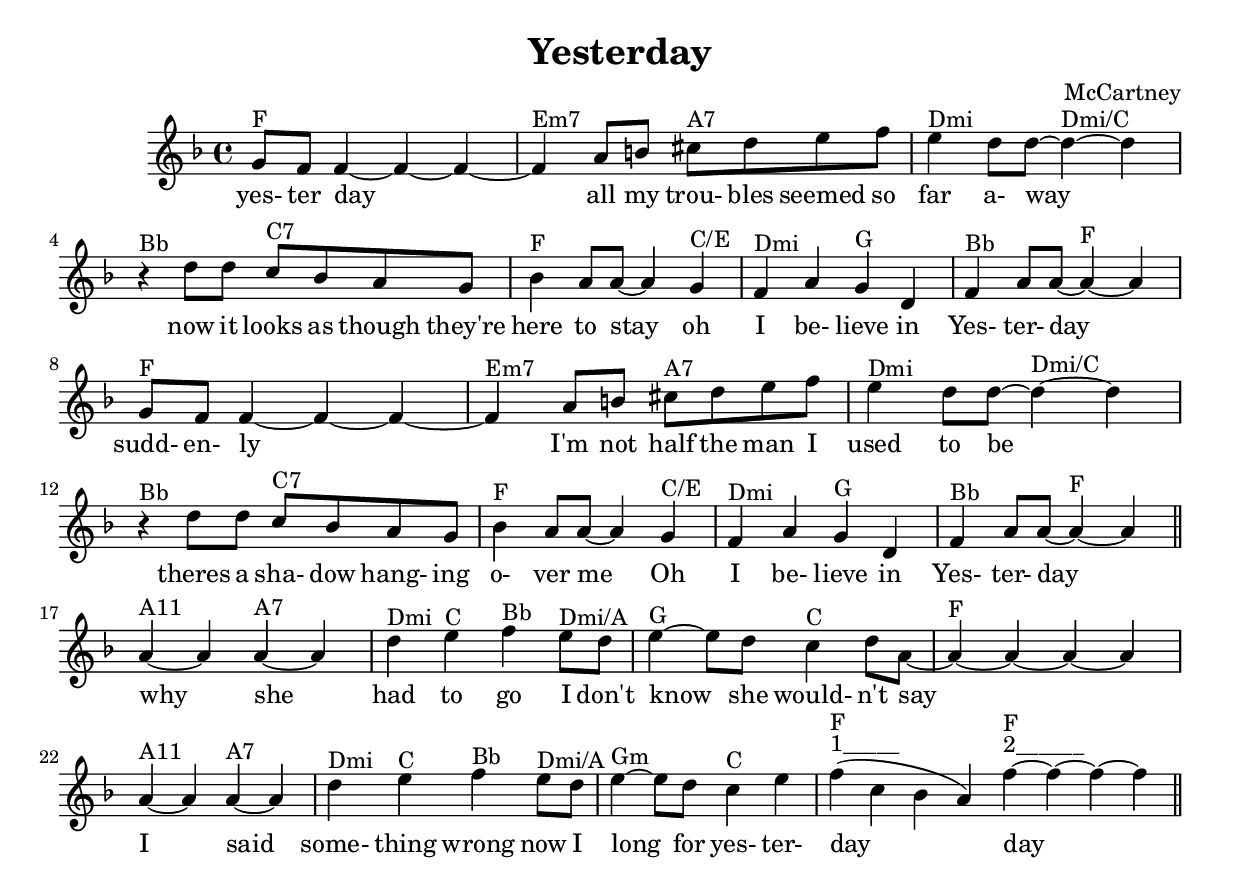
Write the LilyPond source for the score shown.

#(ly:set-option 'midi-extension "mid")
\version "2.12.3"
\include "english.ly"
\header{ title = "Yesterday" composer = "McCartney" }
\include "english.ly"
%{
Filename: yesterday
Key: f
Mode: major
Title: Yesterday
Author: McCartney
Time: 4/4

      F             Em7   A7   *   Dmi  Dmi/C 
1) |  RS S -- --  | -- GM P#D NS | N DD -- -- |
      yes-ter day      all my trou-bles seemed so far a- way

  Bb    C7      F       C/E  Dmi G     Bb   F 
| -- DD Pm GR | m GG -- R- | S G R D | S GG - - |
                                   * 
now it looks as though they're here to stay oh I be-lieve in  Yes-ter-day

      F              Em7   A7    *   Dmi  Dmi/C 
2) |  RS S- -- --  | -- GM P#D  NS | N DD -- -- |
      sudd- en- ly   I'm  not half the  man I  used  to be

     Bb    C7      F       C/E  Dmi G     Bb   F 
   | -- DD Pm GR | m GG -- R- | S G R D | S GG - - :|
                                      *
        theres a sha-  dow hang-ing o-ver  me Oh I be-lieve in  Yes-ter-day


      A11  A7     Dmi
                    C Bb  Dmi/A      C        F
                      *        G 
3) || G -  G - |  D N S-  ND | N- -D P   DG | - - - - |
      why she     had  to  go  I  don't   know  she would- n't   say

     A11 A7    Dmi Bb Dmi/A      C      F           F
                 C         Gm           1_____      2______
                   *                    *           *           
   | G - G - | D N S- ND | N- -D P N | (S P m G) :| S - - -     ||
     I said some-thing wrong now I long for  yes-ter-day day 

 
  
%}
melody = {
\clef treble
\key c \major
\time 4/4
\autoBeamOn  
\partial 4*0  \bar "|"  d'8^"F" c'8 c'4~ c'4~ c'4~ \bar "|"  c'4^"Em7" e'8 fs'8 gs'8^"A7" a'8 b'8 c''8 \bar "|"  b'4^"Dmi" a'8 a'8~ a'4~^"Dmi/C" a'4 \bar "|"  \break
 \bar "|"  r4^"Bb" a'8 a'8 g'8^"C7" f'8 e'8 d'8 \bar "|"  f'4^"F" e'8 e'8~ e'4 d'4^"C/E" \bar "|"  c'4^"Dmi" e'4 d'4^"G" a4 \bar "|"  c'4^"Bb" e'8 e'8~ e'4~^"F" e'4 \bar "|"  \break
 \partial 4*0  \bar "|"  d'8^"F" c'8 c'4~ c'4~ c'4~ \bar "|"  c'4^"Em7" e'8 fs'8 gs'8^"A7" a'8 b'8 c''8 \bar "|"  b'4^"Dmi" a'8 a'8~ a'4~^"Dmi/C" a'4 \bar "|"  \break
 \partial 4*0  \bar "|"  r4^"Bb" a'8 a'8 g'8^"C7" f'8 e'8 d'8 \bar "|"  f'4^"F" e'8 e'8~ e'4 d'4^"C/E" \bar "|"  c'4^"Dmi" e'4 d'4^"G" a4 \bar "|"  c'4^"Bb" e'8 e'8~ e'4~^"F" e'4 \bar ":|"  \break
 \partial 4*0  \bar "||"  e'4~^"A11" e'4 e'4~^"A7" e'4 \bar "|"  a'4^"Dmi" b'4^"C" c''4^"Bb" b'8^"Dmi/A" a'8 \bar "|"  b'4~^"G" b'8 a'8 g'4^"C" a'8 e'8~ \bar "|"  e'4~^"F" e'4~ e'4~ e'4 \bar "|"  \break
 \partial 4*0  \bar "|"  e'4~^"A11" e'4 e'4~^"A7" e'4 \bar "|"  a'4^"Dmi" b'4^"C" c''4^"Bb" b'8^"Dmi/A" a'8 \bar "|"  b'4~^"Gm" b'8 a'8 g'4^"C" b'4 \bar "|"  c''4(^"1_____"^"F" g'4 f'4 e'4) \bar ":|"  c''4~^"2______"^"F" c''4~ c''4~ c''4 \bar "||"  \break

}

text = \lyricmode {
yes- ter day all my trou- bles seemed so far a- way now it looks as though they're here to stay oh I be- lieve in Yes- ter- day sudd- en- ly I'm not half the man I used to be theres a sha- dow hang- ing o- ver me Oh I be- lieve in Yes- ter- day why she had to go I don't know she would- n't say I said some- thing wrong now I long for yes- ter- day day
}

\score{
\transpose c' f'
<<
\new Voice = "one" {
  \melody
}
\new Lyrics \lyricsto "one" \text
>>
\layout { }
\midi { }
}